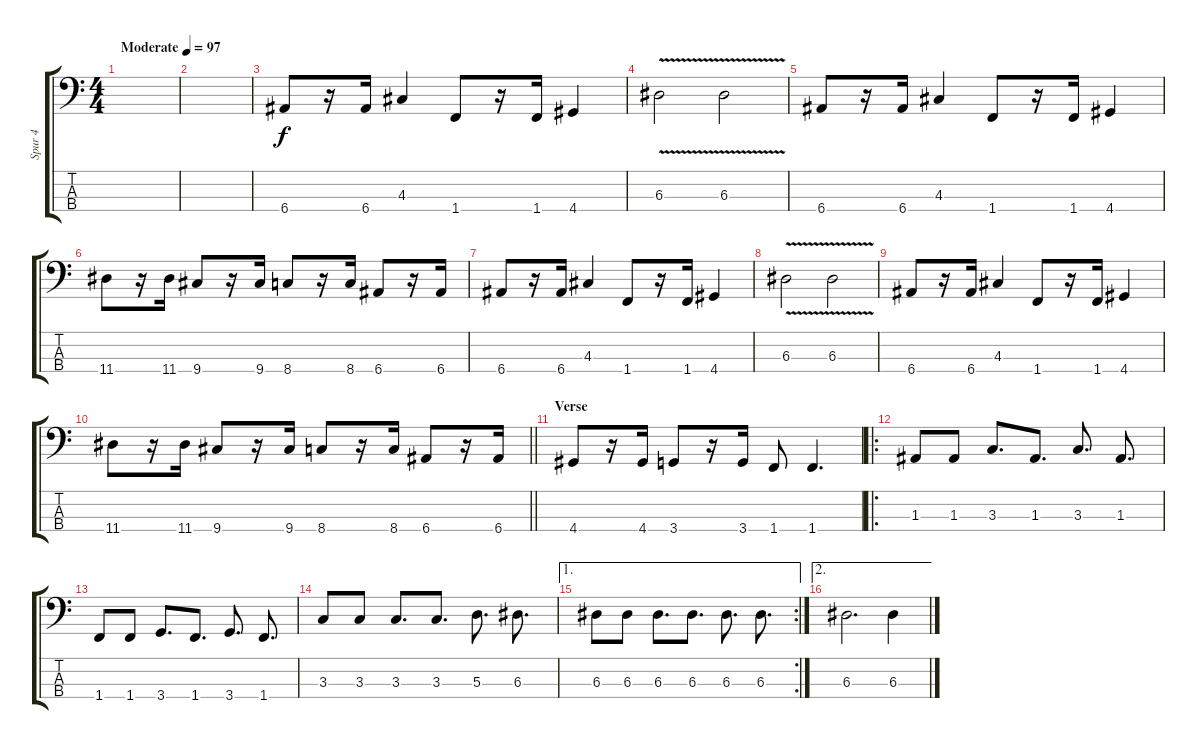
\track ("Spur 4" "Spur 4") {instrument electricbasspick}
\staff {score tabs}
\tuning (G2 D2 A1 E1) {hide}
\ts (4 4)
\tempo (97 "Moderate")
\clef f4
\ks c
|
|
6.4.8 r.16 6.4.16 4.3.4 1.4.8 r.16 1.4.16 4.4.4 |
6.3{v}.2 6.3{v}.2 |
6.4.8 r.16 6.4.16 4.3.4 1.4.8 r.16 1.4.16 4.4.4 |
11.4.8 r.16 11.4.16 9.4.8 r.16 9.4.16 8.4.8 r.16 8.4.16 6.4.8 r.16 6.4.16 |
6.4.8 r.16 6.4.16 4.3.4 1.4.8 r.16 1.4.16 4.4.4 |
6.3{v}.2 6.3{v}.2 |
6.4.8 r.16 6.4.16 4.3.4 1.4.8 r.16 1.4.16 4.4.4 |
\barLineRight lightlight
11.4.8 r.16 11.4.16 9.4.8 r.16 9.4.16 8.4.8 r.16 8.4.16 6.4.8 r.16 6.4.16 |
\section ("" "Verse")
4.4.8 r.16 4.4.16 3.4.8 r.16 3.4.16 1.4.8 1.4.4{d} |
\ro
1.3.8 1.3.8 3.3.8{d} 1.3.8{d} 3.3.8{d} 1.3.8{d} |
1.4.8 1.4.8 3.4.8{d} 1.4.8{d} 3.4.8{d} 1.4.8{d} |
3.3.8 3.3.8 3.3.8{d} 3.3.8{d} 5.3.8{d} 6.3.8{d} |
\ae 1
\rc 2
6.3.8 6.3.8 6.3.8{d} 6.3.8{d} 6.3.8{d} 6.3.8{d} |
\ae 2
6.3.2{d} 6.3.4
